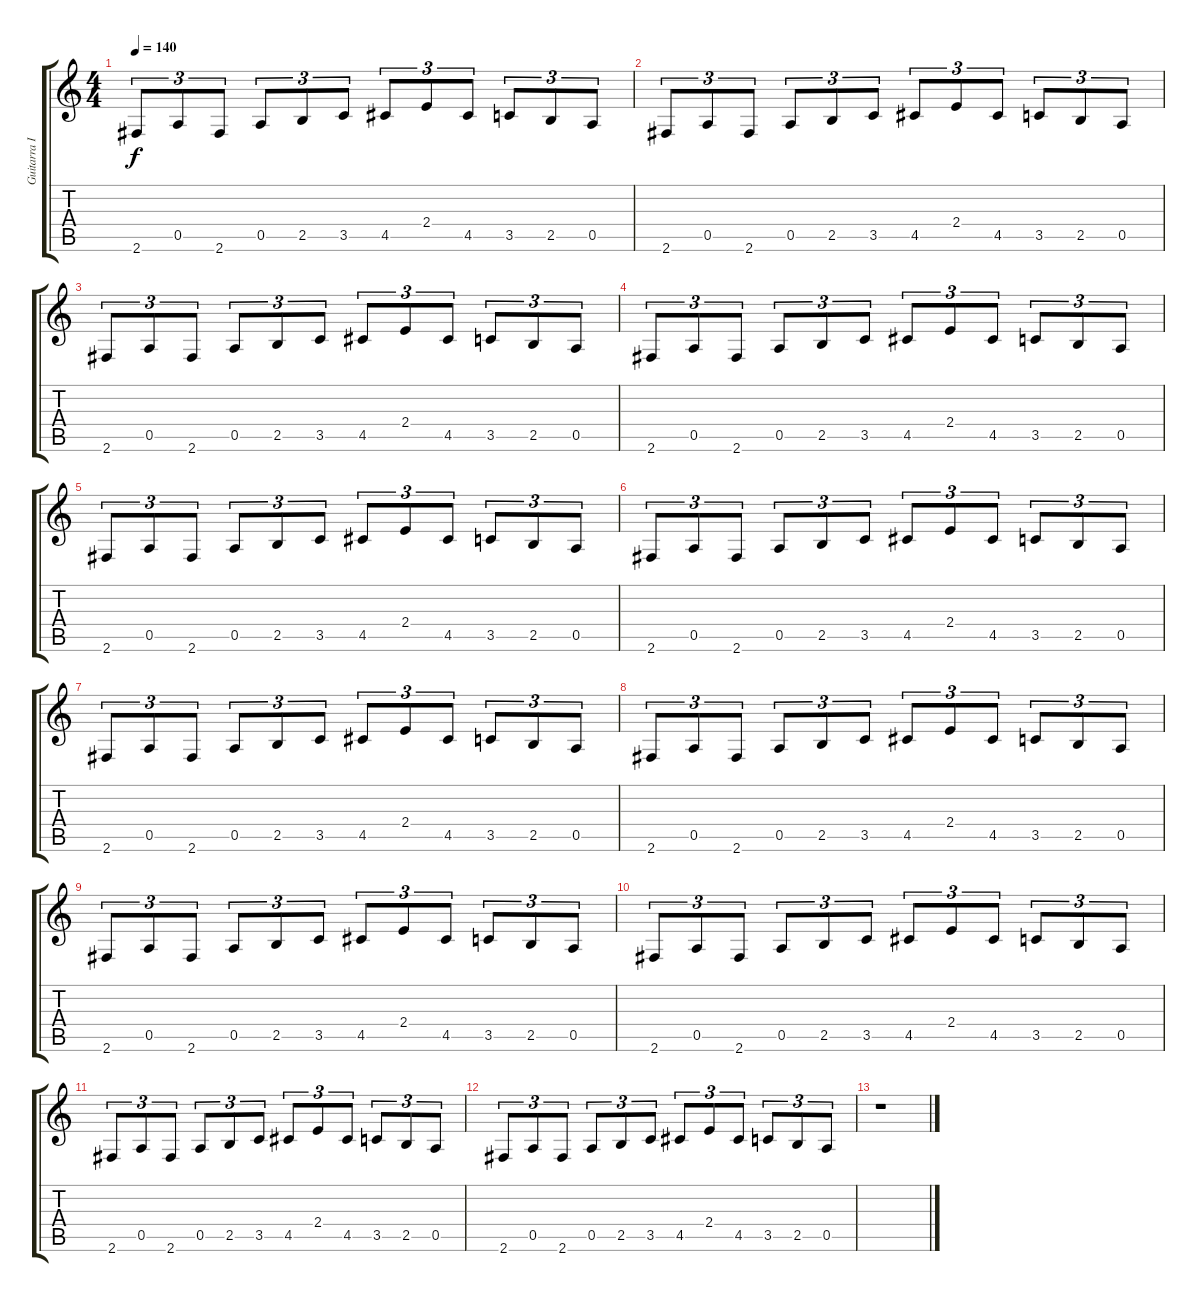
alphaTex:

\track ("Guitarra I" "Guitarra I") {instrument distortionguitar}
\staff {score tabs}
\tuning (E4 B3 G3 D3 A2 E2) {hide}
\ts (4 4)
\tempo 140
\clef g2
\ks c
2.6.8{tu (3 2) dy f} 0.5.8{tu (3 2)} 2.6.8{tu (3 2)} 0.5.8{tu (3 2)} 2.5.8{tu (3 2)} 3.5.8{tu (3 2)} 4.5.8{tu (3 2)} 2.4.8{tu (3 2)} 4.5.8{tu (3 2)} 3.5.8{tu (3 2)} 2.5.8{tu (3 2)} 0.5.8{tu (3 2)} |
2.6.8{tu (3 2)} 0.5.8{tu (3 2)} 2.6.8{tu (3 2)} 0.5.8{tu (3 2)} 2.5.8{tu (3 2)} 3.5.8{tu (3 2)} 4.5.8{tu (3 2)} 2.4.8{tu (3 2)} 4.5.8{tu (3 2)} 3.5.8{tu (3 2)} 2.5.8{tu (3 2)} 0.5.8{tu (3 2)} |
2.6.8{tu (3 2)} 0.5.8{tu (3 2)} 2.6.8{tu (3 2)} 0.5.8{tu (3 2)} 2.5.8{tu (3 2)} 3.5.8{tu (3 2)} 4.5.8{tu (3 2)} 2.4.8{tu (3 2)} 4.5.8{tu (3 2)} 3.5.8{tu (3 2)} 2.5.8{tu (3 2)} 0.5.8{tu (3 2)} |
2.6.8{tu (3 2)} 0.5.8{tu (3 2)} 2.6.8{tu (3 2)} 0.5.8{tu (3 2)} 2.5.8{tu (3 2)} 3.5.8{tu (3 2)} 4.5.8{tu (3 2)} 2.4.8{tu (3 2)} 4.5.8{tu (3 2)} 3.5.8{tu (3 2)} 2.5.8{tu (3 2)} 0.5.8{tu (3 2)} |
2.6.8{tu (3 2)} 0.5.8{tu (3 2)} 2.6.8{tu (3 2)} 0.5.8{tu (3 2)} 2.5.8{tu (3 2)} 3.5.8{tu (3 2)} 4.5.8{tu (3 2)} 2.4.8{tu (3 2)} 4.5.8{tu (3 2)} 3.5.8{tu (3 2)} 2.5.8{tu (3 2)} 0.5.8{tu (3 2)} |
2.6.8{tu (3 2)} 0.5.8{tu (3 2)} 2.6.8{tu (3 2)} 0.5.8{tu (3 2)} 2.5.8{tu (3 2)} 3.5.8{tu (3 2)} 4.5.8{tu (3 2)} 2.4.8{tu (3 2)} 4.5.8{tu (3 2)} 3.5.8{tu (3 2)} 2.5.8{tu (3 2)} 0.5.8{tu (3 2)} |
2.6.8{tu (3 2)} 0.5.8{tu (3 2)} 2.6.8{tu (3 2)} 0.5.8{tu (3 2)} 2.5.8{tu (3 2)} 3.5.8{tu (3 2)} 4.5.8{tu (3 2)} 2.4.8{tu (3 2)} 4.5.8{tu (3 2)} 3.5.8{tu (3 2)} 2.5.8{tu (3 2)} 0.5.8{tu (3 2)} |
2.6.8{tu (3 2)} 0.5.8{tu (3 2)} 2.6.8{tu (3 2)} 0.5.8{tu (3 2)} 2.5.8{tu (3 2)} 3.5.8{tu (3 2)} 4.5.8{tu (3 2)} 2.4.8{tu (3 2)} 4.5.8{tu (3 2)} 3.5.8{tu (3 2)} 2.5.8{tu (3 2)} 0.5.8{tu (3 2)} |
2.6.8{tu (3 2) volume 13} 0.5.8{tu (3 2) volume 13} 2.6.8{tu (3 2) volume 12} 0.5.8{tu (3 2) volume 12} 2.5.8{tu (3 2) volume 12} 3.5.8{tu (3 2) volume 12} 4.5.8{tu (3 2) volume 11} 2.4.8{tu (3 2) volume 11} 4.5.8{tu (3 2) volume 11} 3.5.8{tu (3 2) volume 10} 2.5.8{tu (3 2) volume 10} 0.5.8{tu (3 2) volume 10} |
2.6.8{tu (3 2) volume 10} 0.5.8{tu (3 2) volume 9} 2.6.8{tu (3 2) volume 9} 0.5.8{tu (3 2) volume 9} 2.5.8{tu (3 2) volume 9} 3.5.8{tu (3 2) volume 8} 4.5.8{tu (3 2) volume 8} 2.4.8{tu (3 2) volume 8} 4.5.8{tu (3 2) volume 8} 3.5.8{tu (3 2) volume 7} 2.5.8{tu (3 2) volume 7} 0.5.8{tu (3 2) volume 7} |
2.6.8{tu (3 2) volume 6} 0.5.8{tu (3 2) volume 6} 2.6.8{tu (3 2) volume 6} 0.5.8{tu (3 2) volume 6} 2.5.8{tu (3 2) volume 5} 3.5.8{tu (3 2) volume 5} 4.5.8{tu (3 2) volume 5} 2.4.8{tu (3 2) volume 5} 4.5.8{tu (3 2) volume 4} 3.5.8{tu (3 2) volume 4} 2.5.8{tu (3 2) volume 4} 0.5.8{tu (3 2) volume 4} |
2.6.8{tu (3 2) volume 3} 0.5.8{tu (3 2) volume 3} 2.6.8{tu (3 2) volume 3} 0.5.8{tu (3 2) volume 2} 2.5.8{tu (3 2) volume 2} 3.5.8{tu (3 2) volume 2} 4.5.8{tu (3 2) volume 2} 2.4.8{tu (3 2) volume 1} 4.5.8{tu (3 2) volume 1} 3.5.8{tu (3 2) volume 1} 2.5.8{tu (3 2) volume 1} 0.5.8{tu (3 2) volume 0} |
r.1
